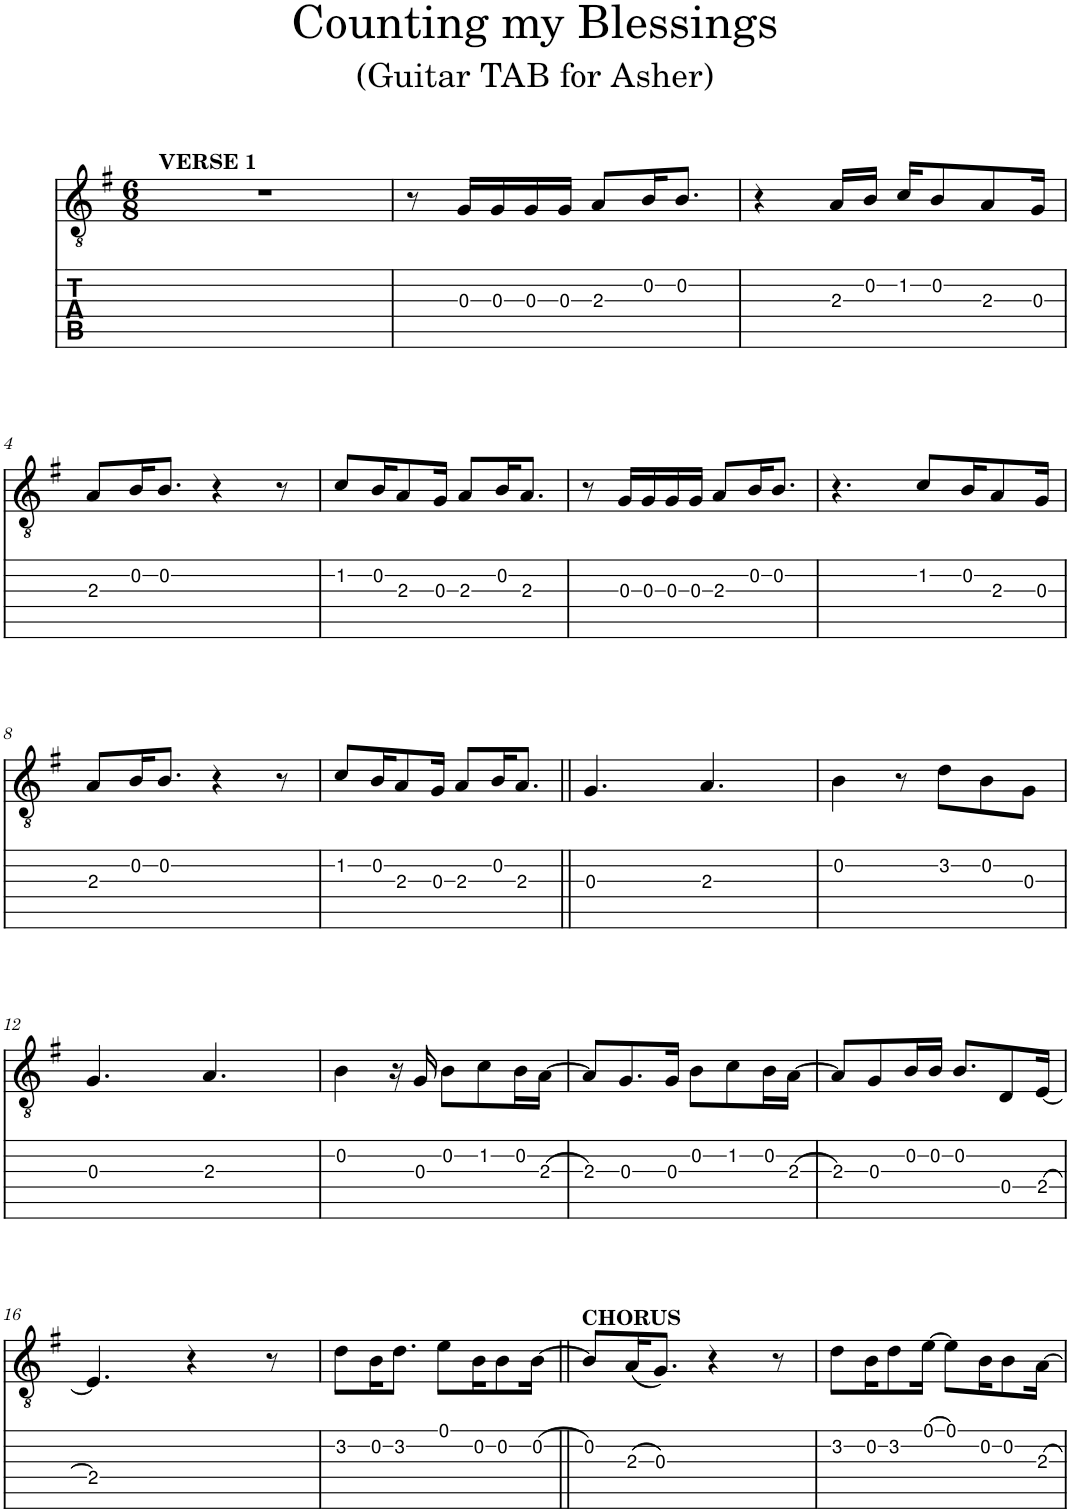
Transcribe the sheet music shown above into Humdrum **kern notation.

**kern	**kern
*part1	*part1
*staff2	*staff1
*I"Guitar	*
*I'Guit.	*
*stria6	*
*	*clefGv2
*k[f#]	*k[f#]
*M6/8	*M6/8
=1	=1
!	!LO:TX:a:B:t=VERSE 1
2.r	2.r
=2	=2
8r	8r
16GLL	16G/LL
16G	16G/
16G	16G/
16GJJ	16G/JJ
8AL	8A/L
16BK	16B/K
8.BJ	8.B/J
=3	=3
4r	4r
16ALL	16A/LL
16BJJ	16B/JJ
16cKL	16c/KL
8B	8B/
8A	8A/
16GJk	16G/Jk
!!LO:LB:g=z
=4	=4
8AL	8A/L
16BK	16B/K
8.BJ	8.B/J
4r	4r
8r	8r
=5	=5
8cL	8c/L
16BK	16B/K
8A	8A/
16GJk	16G/Jk
8AL	8A/L
16BK	16B/K
8.AJ	8.A/J
=6	=6
8r	8r
16GLL	16G/LL
16G	16G/
16G	16G/
16GJJ	16G/JJ
8AL	8A/L
16BK	16B/K
8.BJ	8.B/J
=7	=7
4.r	4.r
8cL	8c/L
16BK	16B/K
8A	8A/
16GJk	16G/Jk
!!LO:LB:g=z
=8	=8
8AL	8A/L
16BK	16B/K
8.BJ	8.B/J
4r	4r
8r	8r
=9	=9
8cL	8c/L
16BK	16B/K
8A	8A/
16GJk	16G/Jk
8AL	8A/L
16BK	16B/K
8.AJ	8.A/J
=10||	=10||
4.G	4.G/
4.A	4.A/
=11	=11
4B	4B\
8r	8r
8dL	8d\L
8B	8B\
8GJ	8G\J
!!LO:LB:g=z
=12	=12
4.G	4.G/
4.A	4.A/
=13	=13
4B	4B\
16r	16r
16G	16G/
8BL	8B\L
8c	8c\
16BL	16B\L
[16AJJ	[16A\JJ
=14	=14
8AL]	8A/L]
8.G	8.G/
16GJk	16G/Jk
8BL	8B\L
8c	8c\
16BL	16B\L
[16AJJ	[16A\JJ
=15	=15
8AL]	8A/L]
8G	8G/
16BL	16B/L
16BJJ	16B/JJ
8.BL	8.B/L
8D	8D/
[16EJk	[16E/Jk
!!LO:LB:g=z
=16	=16
4.E]	4.E/]
4r	4r
8r	8r
=17	=17
8dL	8d\L
16BK	16B\K
8.dJ	8.d\J
8eL	8e\L
16BK	16B\K
8B	8B\
[16BJk	[16B\Jk
=18||	=18||
!	!LO:TX:a:B:t=CHORUS
8BL]	8B/L]
16AK	(16A/K
8.GJ	8.G/J)
4r	4r
8r	8r
=19	=19
8dL	8d\L
16BK	16B\K
8d	8d\
[16eJk	[16e\Jk
8eL]	8e\L]
16BK	16B\K
8B	8B\
[16AJk	[16A\Jk
=	=
*-	*-
